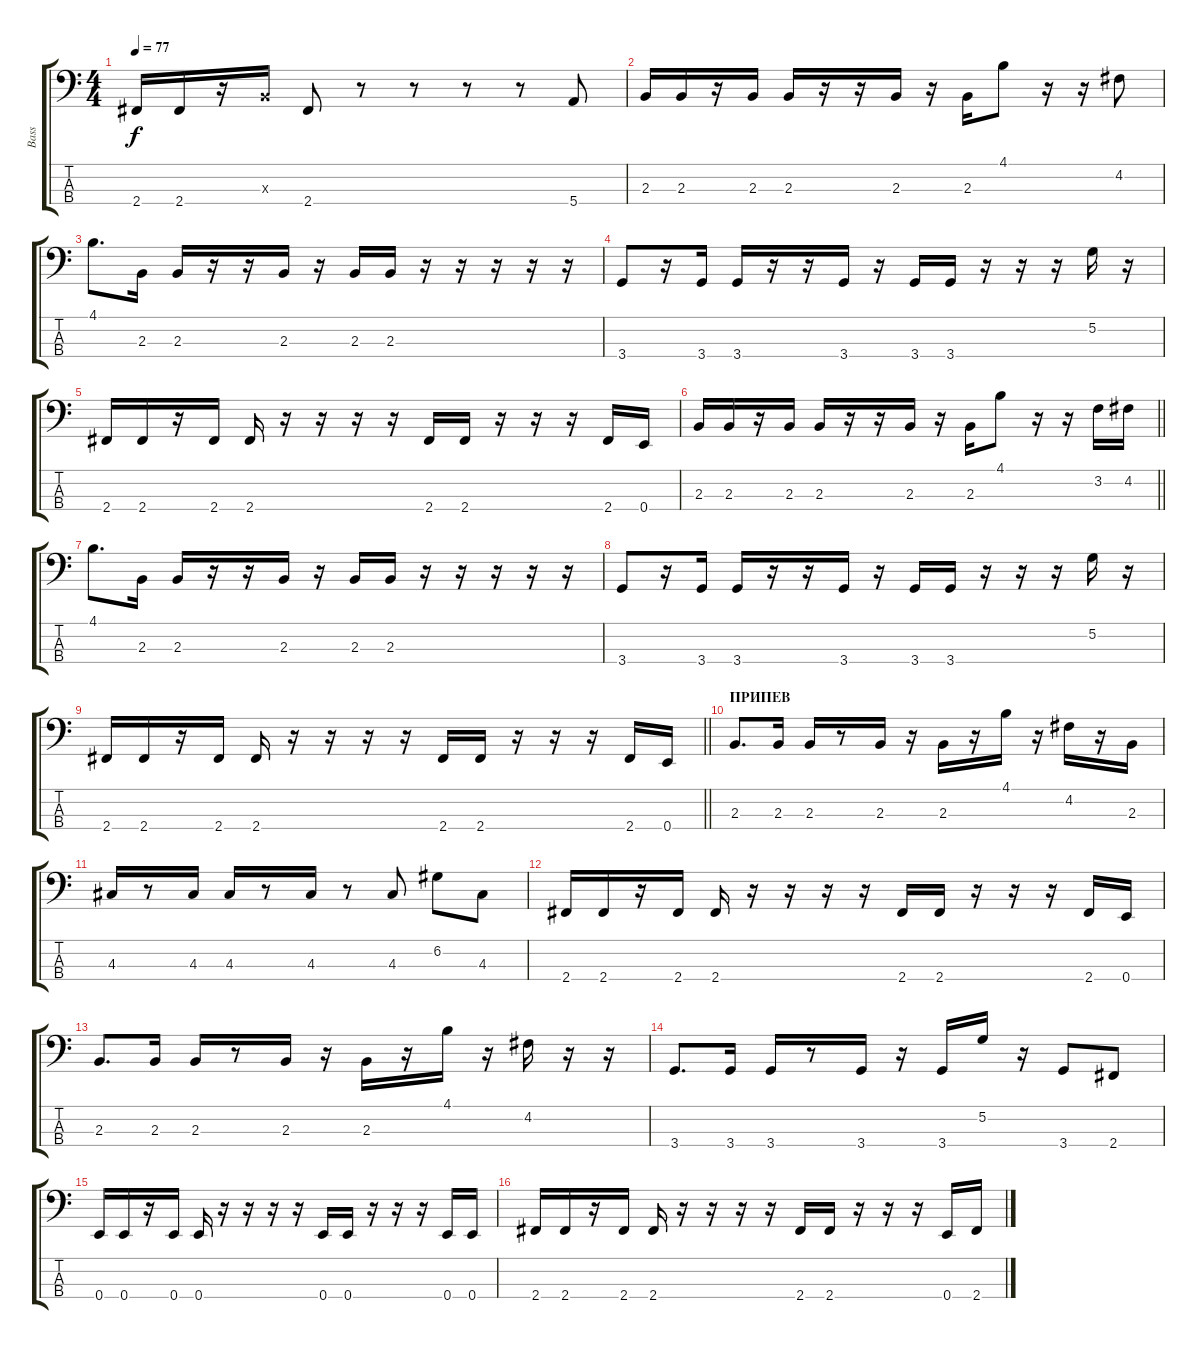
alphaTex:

\track ("Bass" "Bass") {instrument electricbassfinger}
\staff {score tabs}
\tuning (G2 D2 A1 E1) {hide}
\ts (4 4)
\tempo 77
\clef f4
\ks c
2.4.16{dy f} 2.4.16 r.16 2.3{x}.16 2.4.8 r.8 r.8 r.8 r.8 5.4.8 |
2.3.16 2.3.16 r.16 2.3.16 2.3.16 r.16 r.16 2.3.16 r.16 2.3.16 4.1.8 r.16 r.16 4.2.8 |
4.1.8{d} 2.3.16 2.3.16 r.16 r.16 2.3.16 r.16 2.3.16 2.3.16 r.16 r.16 r.16 r.16 r.16 |
3.4.8 r.16 3.4.16 3.4.16 r.16 r.16 3.4.16 r.16 3.4.16 3.4.16 r.16 r.16 r.16 5.2.16 r.16 |
2.4.16 2.4.16 r.16 2.4.16 2.4.16 r.16 r.16 r.16 r.16 2.4.16 2.4.16 r.16 r.16 r.16 2.4.16 0.4.16 |
\barLineRight lightlight
2.3.16 2.3.16 r.16 2.3.16 2.3.16 r.16 r.16 2.3.16 r.16 2.3.16 4.1.8 r.16 r.16 3.2.16 4.2.16 |
4.1.8{d} 2.3.16 2.3.16 r.16 r.16 2.3.16 r.16 2.3.16 2.3.16 r.16 r.16 r.16 r.16 r.16 |
3.4.8 r.16 3.4.16 3.4.16 r.16 r.16 3.4.16 r.16 3.4.16 3.4.16 r.16 r.16 r.16 5.2.16 r.16 |
\barLineRight lightlight
2.4.16 2.4.16 r.16 2.4.16 2.4.16 r.16 r.16 r.16 r.16 2.4.16 2.4.16 r.16 r.16 r.16 2.4.16 0.4.16 |
\section ("" "ПРИПЕВ")
2.3.8{d} 2.3.16 2.3.16 r.8 2.3.16 r.16 2.3.16 r.16 4.1.16 r.16 4.2.16 r.16 2.3.16 |
4.3.16 r.8 4.3.16 4.3.16 r.8 4.3.16 r.8 4.3.8 6.2.8 4.3.8 |
2.4.16 2.4.16 r.16 2.4.16 2.4.16 r.16 r.16 r.16 r.16 2.4.16 2.4.16 r.16 r.16 r.16 2.4.16 0.4.16 |
2.3.8{d} 2.3.16 2.3.16 r.8 2.3.16 r.16 2.3.16 r.16 4.1.16 r.16 4.2.16 r.16 r.16 |
3.4.8{d} 3.4.16 3.4.16 r.8 3.4.16 r.16 3.4.16 5.2.16 r.16 3.4.8 2.4.8 |
0.4.16 0.4.16 r.16 0.4.16 0.4.16 r.16 r.16 r.16 r.16 0.4.16 0.4.16 r.16 r.16 r.16 0.4.16 0.4.16 |
2.4.16 2.4.16 r.16 2.4.16 2.4.16 r.16 r.16 r.16 r.16 2.4.16 2.4.16 r.16 r.16 r.16 0.4.16 2.4.16
